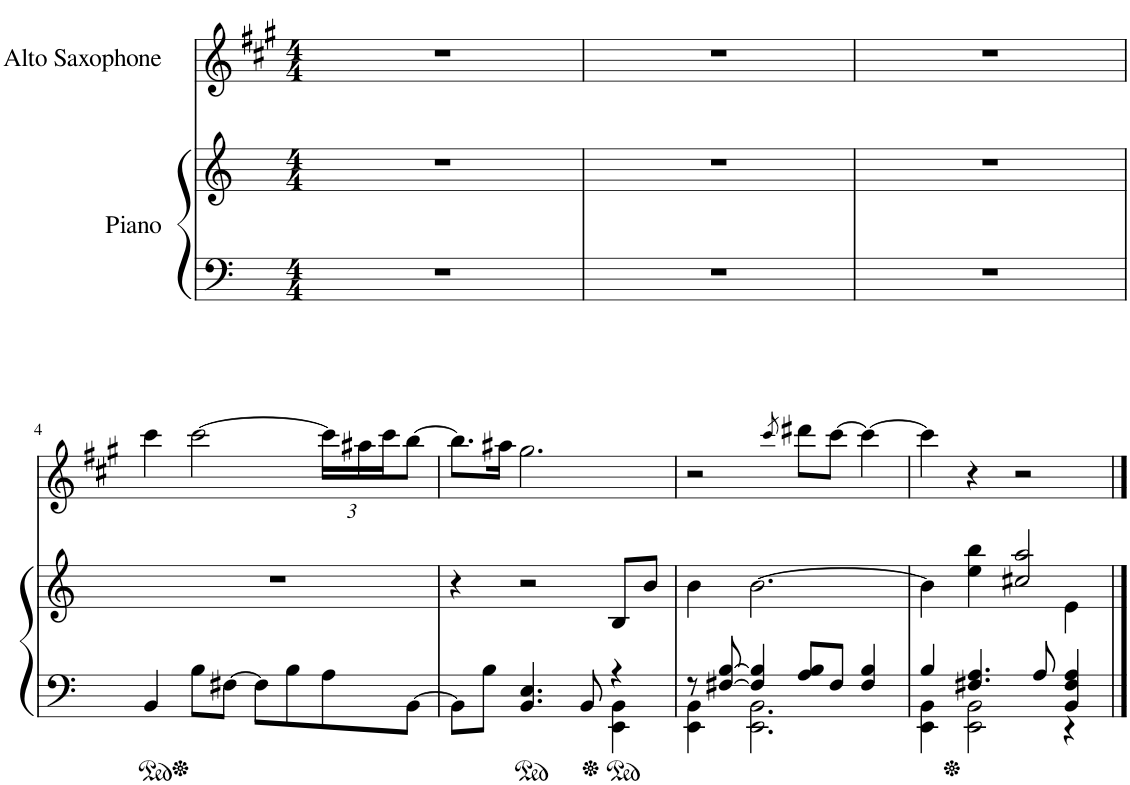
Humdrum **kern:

**kern	**kern	**kern
*part2	*part2	*part1
*staff3	*staff2	*staff1
*I"Piano	*	*I"Alto Saxophone
*I'Pno	*	*I'A Sax
*clefF4	*clefG2	*clefG2
*	*	*Trd5c9
*k[]	*k[]	*k[f#c#g#]
*M4/4	*M4/4	*M4/4
=1	=1	=1
1r	1r	1r
=2	=2	=2
1r	1r	1r
=3	=3	=3
1r	1r	1r
!!LO:LB:g=z
=4	=4	=4
4BB/	1r	4ccc#\
8B\L	.	[2ccc#\
[8F#X\J	.	.
8F#\L]	.	.
8B\	.	.
*	*	*Xbrackettup
8A\	.	24ccc#\LL]
.	.	24aa#X\
.	.	24ccc#\J
[8BB\J	.	[8bb\J
=5	=5	=5
*^	*	*
8BB\L]	2.ryy	4r	8.bb\L]
8B\J	.	.	.
.	.	.	16aa#X\Jk
4.BB/ 4.E/	.	2r	2.gg#\
8BB/	.	.	.
4r	4EE\ 4BB\	8B/L	.
.	.	8b/J	.
=6	=6	=6	=6
8r	4EE\ 4BB\	4b\	2r
[8F#X/ [8B/	.	.	.
4F#/] 4B/]	2.EE\ 2.BB\	[2.b\	.
.	.	.	8qccc#/
8A/ 8B/L	.	.	8ddd#X\L
8F#/J	.	.	[8ccc#\J
4F#/ 4B/	.	.	4ccc#\_
=7	=7	=7	=7
*	*	*^	*
4B/	4EE\ 4BB\	4b\]	2.ryy	4ccc#\]
4.F#X/ 4.A/	2EE\ 2BB\	4ee\ 4bb\	.	4r
.	.	2cc#X/ 2aa/	.	2r
8A/	.	.	.	.
4BB/ 4F#/ 4A/	4r	.	4e\	.
*v	*v	*	*	*
*	*v	*v	*
==	==	==
*-	*-	*-
